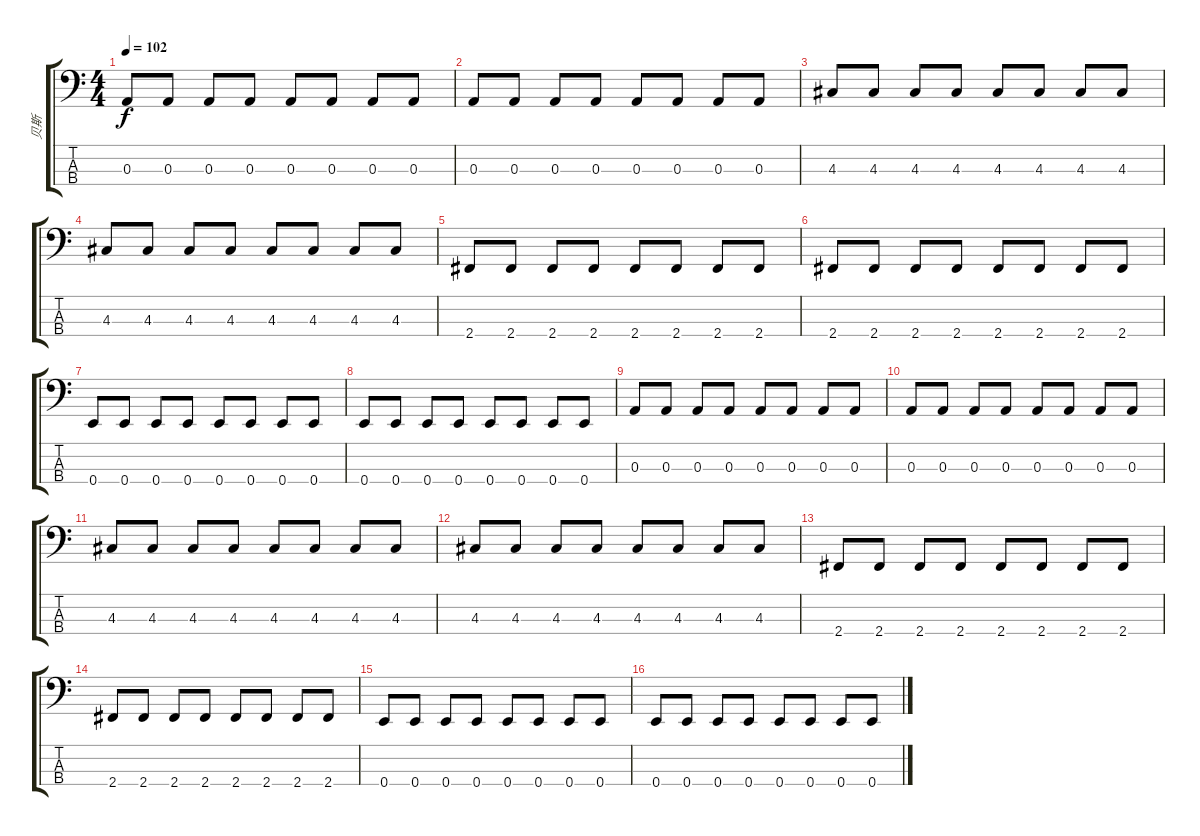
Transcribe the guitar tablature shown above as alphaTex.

\track ("贝斯" "贝斯") {instrument electricbassfinger}
\staff {score tabs}
\tuning (G2 D2 A1 E1) {hide}
\ts (4 4)
\tempo 102
\clef f4
\ks c
0.3.8{dy f} 0.3.8 0.3.8 0.3.8 0.3.8 0.3.8 0.3.8 0.3.8 |
0.3.8 0.3.8 0.3.8 0.3.8 0.3.8 0.3.8 0.3.8 0.3.8 |
4.3.8 4.3.8 4.3.8 4.3.8 4.3.8 4.3.8 4.3.8 4.3.8 |
4.3.8 4.3.8 4.3.8 4.3.8 4.3.8 4.3.8 4.3.8 4.3.8 |
2.4.8 2.4.8 2.4.8 2.4.8 2.4.8 2.4.8 2.4.8 2.4.8 |
2.4.8 2.4.8 2.4.8 2.4.8 2.4.8 2.4.8 2.4.8 2.4.8 |
0.4.8 0.4.8 0.4.8 0.4.8 0.4.8 0.4.8 0.4.8 0.4.8 |
0.4.8 0.4.8 0.4.8 0.4.8 0.4.8 0.4.8 0.4.8 0.4.8 |
0.3.8 0.3.8 0.3.8 0.3.8 0.3.8 0.3.8 0.3.8 0.3.8 |
0.3.8 0.3.8 0.3.8 0.3.8 0.3.8 0.3.8 0.3.8 0.3.8 |
4.3.8 4.3.8 4.3.8 4.3.8 4.3.8 4.3.8 4.3.8 4.3.8 |
4.3.8 4.3.8 4.3.8 4.3.8 4.3.8 4.3.8 4.3.8 4.3.8 |
2.4.8 2.4.8 2.4.8 2.4.8 2.4.8 2.4.8 2.4.8 2.4.8 |
2.4.8 2.4.8 2.4.8 2.4.8 2.4.8 2.4.8 2.4.8 2.4.8 |
0.4.8 0.4.8 0.4.8 0.4.8 0.4.8 0.4.8 0.4.8 0.4.8 |
0.4.8 0.4.8 0.4.8 0.4.8 0.4.8 0.4.8 0.4.8 0.4.8
